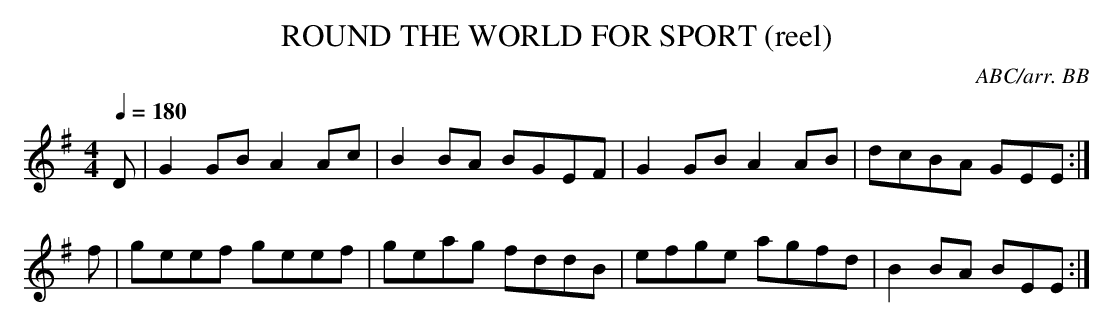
X:1
T:ROUND THE WORLD FOR SPORT (reel)
C:ABC/arr. BB
Y:"quick"
Q:1/4=180
L:1/8
M:4/4
K:G
D|G2GB A2Ac|B2BA BGEF|G2GB A2AB|dcBA GEE :|
f|geef geef|geag fddB|efge agfd|B2BA BEE :|
